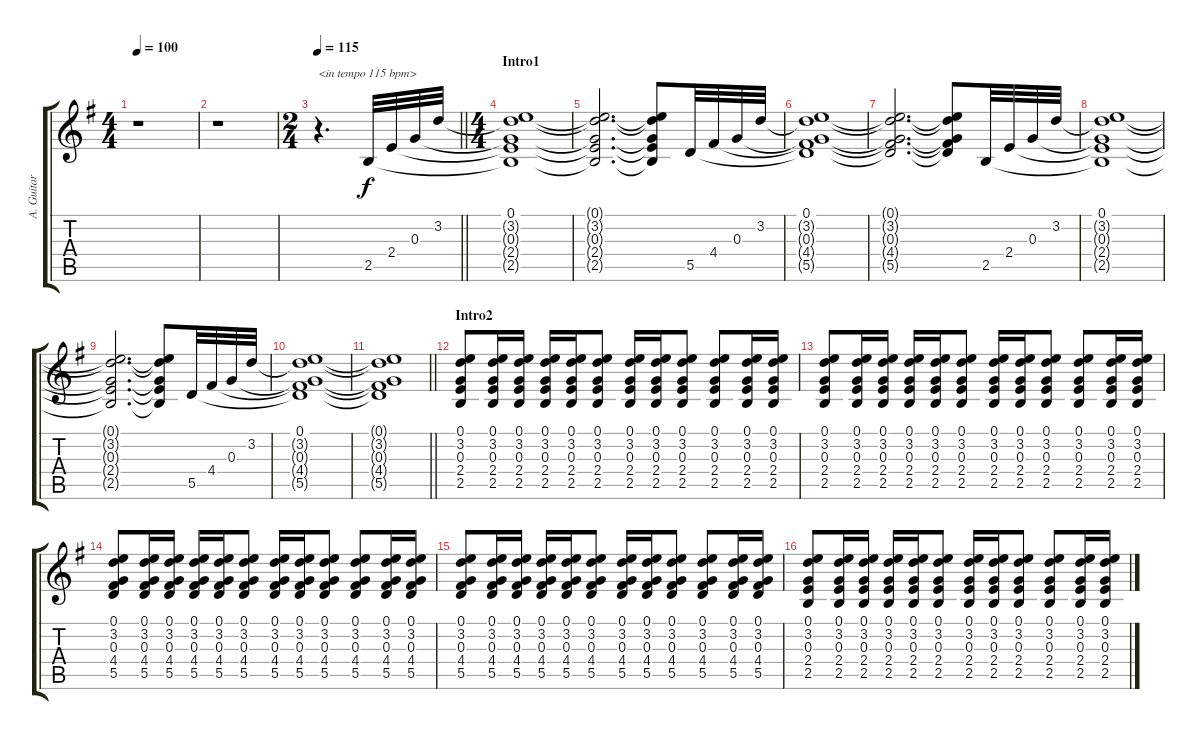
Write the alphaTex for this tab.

\track ("A. Guitar II" "A. Guitar ") {instrument acousticguitarsteel}
\staff {score tabs}
\tuning (E4 B3 G3 D3 A2 E2) {hide}
\ts (4 4)
\tempo 100
\clef g2
\ks g
r.1{dy f} |
r.1 |
\ts (2 4)
\tempo 115
\barLineRight lightlight
r.4{d txt "<in tempo 115 bpm>"} 2.5.32 2.4.32 0.3.32 3.2.32 |
\ts (4 4)
\section ("" "Intro1")
(0.1 3.2{t} 0.3{t} 2.4{t} 2.5{t}).1 |
(0.1{t} 3.2{t} 0.3{t} 2.4{t} 2.5{t}).2{d} (0.1{t} 3.2{t} 0.3{t} 2.4{t} 2.5{t}).8 5.5.32 4.4.32 0.3.32 3.2.32 |
(0.1 3.2{t} 0.3{t} 4.4{t} 5.5{t}).1 |
(0.1{t} 3.2{t} 0.3{t} 4.4{t} 5.5{t}).2{d} (0.1{t} 3.2{t} 0.3{t} 4.4{t} 5.5{t}).8 2.5.32 2.4.32 0.3.32 3.2.32 |
(0.1 3.2{t} 0.3{t} 2.4{t} 2.5{t}).1 |
(0.1{t} 3.2{t} 0.3{t} 2.4{t} 2.5{t}).2{d} (0.1{t} 3.2{t} 0.3{t} 2.4{t} 2.5{t}).8 5.5.32 4.4.32 0.3.32 3.2.32 |
(0.1 3.2{t} 0.3{t} 4.4{t} 5.5{t}).1 |
\barLineRight lightlight
(0.1{t} 3.2{t} 0.3{t} 4.4{t} 5.5{t}).1 |
\section ("" "Intro2")
(0.1 3.2 0.3 2.4 2.5).8 (0.1 3.2 0.3 2.4 2.5).16 (0.1 3.2 0.3 2.4 2.5).16 (0.1 3.2 0.3 2.4 2.5).16 (0.1 3.2 0.3 2.4 2.5).16 (0.1 3.2 0.3 2.4 2.5).8 (0.1 3.2 0.3 2.4 2.5).16 (0.1 3.2 0.3 2.4 2.5).16 (0.1 3.2 0.3 2.4 2.5).8 (0.1 3.2 0.3 2.4 2.5).8 (0.1 3.2 0.3 2.4 2.5).16 (0.1 3.2 0.3 2.4 2.5).16 |
(0.1 3.2 0.3 2.4 2.5).8 (0.1 3.2 0.3 2.4 2.5).16 (0.1 3.2 0.3 2.4 2.5).16 (0.1 3.2 0.3 2.4 2.5).16 (0.1 3.2 0.3 2.4 2.5).16 (0.1 3.2 0.3 2.4 2.5).8 (0.1 3.2 0.3 2.4 2.5).16 (0.1 3.2 0.3 2.4 2.5).16 (0.1 3.2 0.3 2.4 2.5).8 (0.1 3.2 0.3 2.4 2.5).8 (0.1 3.2 0.3 2.4 2.5).16 (0.1 3.2 0.3 2.4 2.5).16 |
(0.1 3.2 0.3 4.4 5.5).8 (0.1 3.2 0.3 4.4 5.5).16 (0.1 3.2 0.3 4.4 5.5).16 (0.1 3.2 0.3 4.4 5.5).16 (0.1 3.2 0.3 4.4 5.5).16 (0.1 3.2 0.3 4.4 5.5).8 (0.1 3.2 0.3 4.4 5.5).16 (0.1 3.2 0.3 4.4 5.5).16 (0.1 3.2 0.3 4.4 5.5).8 (0.1 3.2 0.3 4.4 5.5).8 (0.1 3.2 0.3 4.4 5.5).16 (0.1 3.2 0.3 4.4 5.5).16 |
(0.1 3.2 0.3 4.4 5.5).8 (0.1 3.2 0.3 4.4 5.5).16 (0.1 3.2 0.3 4.4 5.5).16 (0.1 3.2 0.3 4.4 5.5).16 (0.1 3.2 0.3 4.4 5.5).16 (0.1 3.2 0.3 4.4 5.5).8 (0.1 3.2 0.3 4.4 5.5).16 (0.1 3.2 0.3 4.4 5.5).16 (0.1 3.2 0.3 4.4 5.5).8 (0.1 3.2 0.3 4.4 5.5).8 (0.1 3.2 0.3 4.4 5.5).16 (0.1 3.2 0.3 4.4 5.5).16 |
(0.1 3.2 0.3 2.4 2.5).8 (0.1 3.2 0.3 2.4 2.5).16 (0.1 3.2 0.3 2.4 2.5).16 (0.1 3.2 0.3 2.4 2.5).16 (0.1 3.2 0.3 2.4 2.5).16 (0.1 3.2 0.3 2.4 2.5).8 (0.1 3.2 0.3 2.4 2.5).16 (0.1 3.2 0.3 2.4 2.5).16 (0.1 3.2 0.3 2.4 2.5).8 (0.1 3.2 0.3 2.4 2.5).8 (0.1 3.2 0.3 2.4 2.5).16 (0.1 3.2 0.3 2.4 2.5).16
